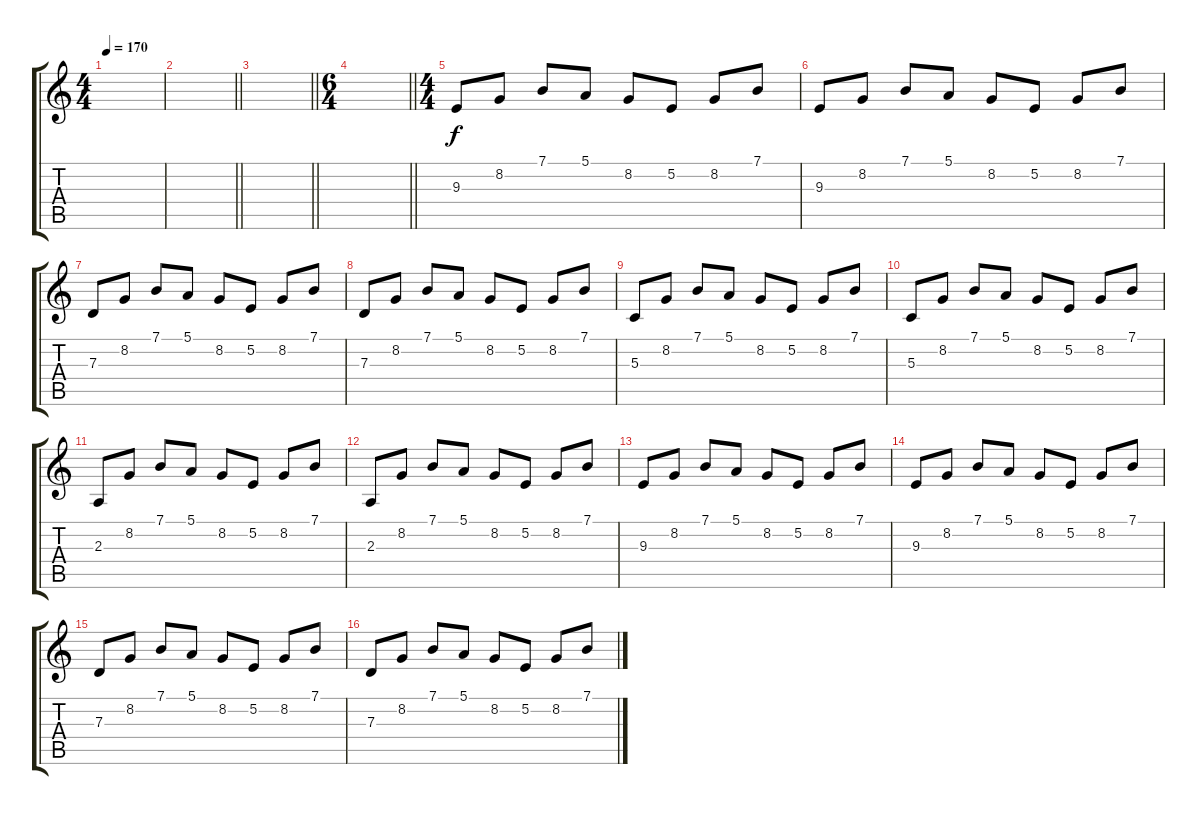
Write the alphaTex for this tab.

\track "" {instrument brightacousticpiano}
\staff {score tabs}
\tuning (E4 B3 G3 D3 A2 E2) {hide}
\ts (4 4)
\tempo 170
\clef g2
\ks c
|
\barLineRight lightlight
|
\barLineRight lightlight
|
\ts (6 4)
\barLineRight lightlight
|
\ts (4 4)
\section ("" "")
9.3.8 8.2.8 7.1.8 5.1.8 8.2.8 5.2.8 8.2.8 7.1.8 |
9.3.8 8.2.8 7.1.8 5.1.8 8.2.8 5.2.8 8.2.8 7.1.8 |
7.3.8 8.2.8 7.1.8 5.1.8 8.2.8 5.2.8 8.2.8 7.1.8 |
7.3.8 8.2.8 7.1.8 5.1.8 8.2.8 5.2.8 8.2.8 7.1.8 |
5.3.8 8.2.8 7.1.8 5.1.8 8.2.8 5.2.8 8.2.8 7.1.8 |
5.3.8 8.2.8 7.1.8 5.1.8 8.2.8 5.2.8 8.2.8 7.1.8 |
2.3.8 8.2.8 7.1.8 5.1.8 8.2.8 5.2.8 8.2.8 7.1.8 |
2.3.8 8.2.8 7.1.8 5.1.8 8.2.8 5.2.8 8.2.8 7.1.8 |
9.3.8 8.2.8 7.1.8 5.1.8 8.2.8 5.2.8 8.2.8 7.1.8 |
9.3.8 8.2.8 7.1.8 5.1.8 8.2.8 5.2.8 8.2.8 7.1.8 |
7.3.8 8.2.8 7.1.8 5.1.8 8.2.8 5.2.8 8.2.8 7.1.8 |
7.3.8 8.2.8 7.1.8 5.1.8 8.2.8 5.2.8 8.2.8 7.1.8
